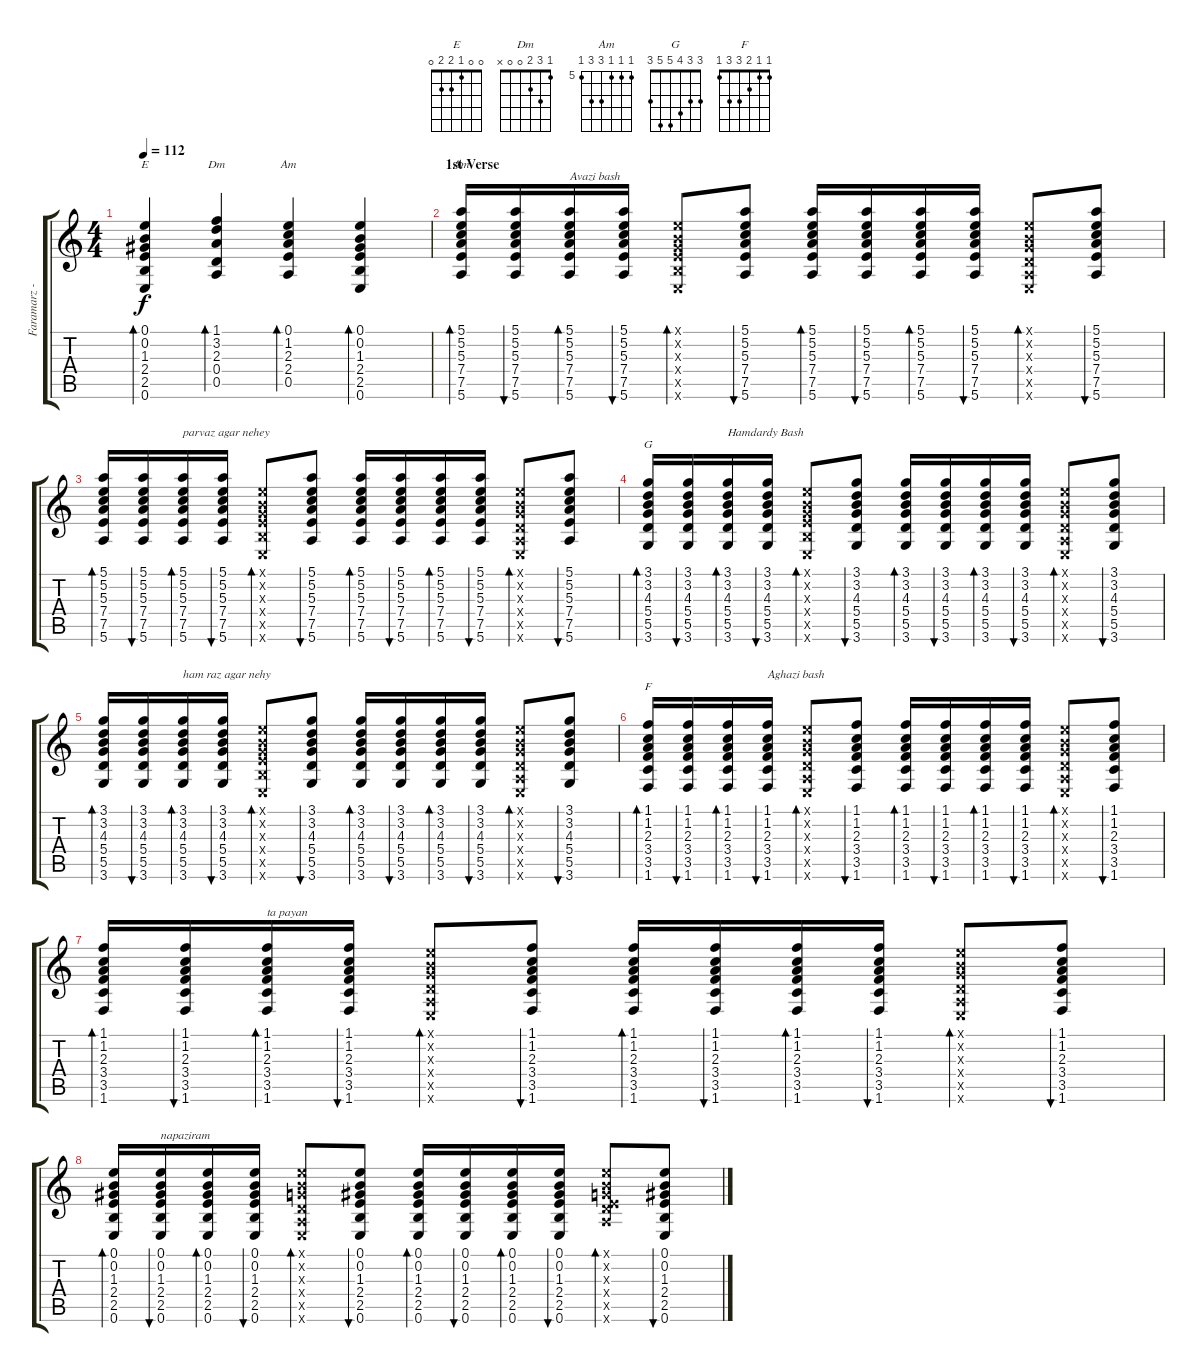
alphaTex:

\track ("Faramarz - Guitar Rythm" "Faramarz -") {instrument acousticguitarnylon}
\staff {score tabs}
\tuning (E4 B3 G3 D3 A2 E2) {hide}
\chord ("E" 0 0 1 2 2 0)
\chord ("Dm" 1 3 2 0 0 x)
\chord ("Am" 0 1 2 2 0 x)
\chord ("Am" 5 5 5 7 7 5) {firstfret 5}
\chord ("G" 3 3 4 5 5 3)
\chord ("F" 1 1 2 3 3 1)
\ts (4 4)
\tempo 112
\clef g2
\ks c
(0.1 0.2 1.3 2.4 2.5 0.6).4{bd 120 ch "E" dy f} (1.1 3.2 2.3 0.4 0.5).4{bd 120 ch "Dm"} (0.1 1.2 2.3 2.4 0.5).4{bd 120 ch "Am"} (0.1 0.2 1.3 2.4 2.5 0.6).4{bd 120} |
\section ("" "1st Verse")
(5.1 5.2 5.3 7.4 7.5 5.6).16{bd 30 ch "Am"} (5.1 5.2 5.3 7.4 7.5 5.6).16{bu 30} (5.1 5.2 5.3 7.4 7.5 5.6).16{bd 30 txt "Avazi bash"} (5.1 5.2 5.3 7.4 7.5 5.6).16{bu 30} (0.1{x} 0.2{x} 0.3{x} 2.4{x} 2.5{x} 0.6{x}).8{bd 30} (5.1 5.2 5.3 7.4 7.5 5.6).8{bu 30} (5.1 5.2 5.3 7.4 7.5 5.6).16{bd 30} (5.1 5.2 5.3 7.4 7.5 5.6).16{bu 30} (5.1 5.2 5.3 7.4 7.5 5.6).16{bd 30} (5.1 5.2 5.3 7.4 7.5 5.6).16{bu 30} (0.1{x} 0.2{x} 0.3{x} 0.4{x} 0.5{x} 0.6{x}).8{bd 30} (5.1 5.2 5.3 7.4 7.5 5.6).8{bu 30} |
(5.1 5.2 5.3 7.4 7.5 5.6).16{bd 30} (5.1 5.2 5.3 7.4 7.5 5.6).16{bu 30} (5.1 5.2 5.3 7.4 7.5 5.6).16{bd 30 txt "parvaz agar nehey"} (5.1 5.2 5.3 7.4 7.5 5.6).16{bu 30} (0.1{x} 0.2{x} 0.3{x} 2.4{x} 2.5{x} 0.6{x}).8{bd 30} (5.1 5.2 5.3 7.4 7.5 5.6).8{bu 30} (5.1 5.2 5.3 7.4 7.5 5.6).16{bd 30} (5.1 5.2 5.3 7.4 7.5 5.6).16{bu 30} (5.1 5.2 5.3 7.4 7.5 5.6).16{bd 30} (5.1 5.2 5.3 7.4 7.5 5.6).16{bu 30} (0.1{x} 0.2{x} 0.3{x} 0.4{x} 0.5{x} 0.6{x}).8{bd 30} (5.1 5.2 5.3 7.4 7.5 5.6).8{bu 30} |
(3.1 3.2 4.3 5.4 5.5 3.6).16{bd 30 ch "G"} (3.1 3.2 4.3 5.4 5.5 3.6).16{bu 30} (3.1 3.2 4.3 5.4 5.5 3.6).16{bd 30 txt "Hamdardy Bash"} (3.1 3.2 4.3 5.4 5.5 3.6).16{bu 30} (0.1{x} 0.2{x} 0.3{x} 2.4{x} 2.5{x} 0.6{x}).8{bd 30} (3.1 3.2 4.3 5.4 5.5 3.6).8{bu 30} (3.1 3.2 4.3 5.4 5.5 3.6).16{bd 30} (3.1 3.2 4.3 5.4 5.5 3.6).16{bu 30} (3.1 3.2 4.3 5.4 5.5 3.6).16{bd 30} (3.1 3.2 4.3 5.4 5.5 3.6).16{bu 30} (0.1{x} 0.2{x} 0.3{x} 0.4{x} 0.5{x} 0.6{x}).8{bd 30} (3.1 3.2 4.3 5.4 5.5 3.6).8{bu 30} |
(3.1 3.2 4.3 5.4 5.5 3.6).16{bd 30} (3.1 3.2 4.3 5.4 5.5 3.6).16{bu 30} (3.1 3.2 4.3 5.4 5.5 3.6).16{bd 30 txt "ham raz agar nehy"} (3.1 3.2 4.3 5.4 5.5 3.6).16{bu 30} (0.1{x} 0.2{x} 0.3{x} 2.4{x} 2.5{x} 0.6{x}).8{bd 30} (3.1 3.2 4.3 5.4 5.5 3.6).8{bu 30} (3.1 3.2 4.3 5.4 5.5 3.6).16{bd 30} (3.1 3.2 4.3 5.4 5.5 3.6).16{bu 30} (3.1 3.2 4.3 5.4 5.5 3.6).16{bd 30} (3.1 3.2 4.3 5.4 5.5 3.6).16{bu 30} (0.1{x} 0.2{x} 0.3{x} 0.4{x} 0.5{x} 0.6{x}).8{bd 30} (3.1 3.2 4.3 5.4 5.5 3.6).8{bu 30} |
(1.1 1.2 2.3 3.4 3.5 1.6).16{bd 30 ch "F"} (1.1 1.2 2.3 3.4 3.5 1.6).16{bu 30} (1.1 1.2 2.3 3.4 3.5 1.6).16{bd 30} (1.1 1.2 2.3 3.4 3.5 1.6).16{bu 30 txt "Aghazi bash"} (0.1{x} 0.2{x} 0.3{x} 0.4{x} 0.5{x} 0.6{x}).8{bd 30} (1.1 1.2 2.3 3.4 3.5 1.6).8{bu 30} (1.1 1.2 2.3 3.4 3.5 1.6).16{bd 30} (1.1 1.2 2.3 3.4 3.5 1.6).16{bu 30} (1.1 1.2 2.3 3.4 3.5 1.6).16{bd 30} (1.1 1.2 2.3 3.4 3.5 1.6).16{bu 30} (0.1{x} 0.2{x} 0.3{x} 0.4{x} 0.5{x} 0.6{x}).8{bd 30} (1.1 1.2 2.3 3.4 3.5 1.6).8{bu 30} |
(1.1 1.2 2.3 3.4 3.5 1.6).16{bd 30} (1.1 1.2 2.3 3.4 3.5 1.6).16{bu 30} (1.1 1.2 2.3 3.4 3.5 1.6).16{bd 30 txt "ta payan"} (1.1 1.2 2.3 3.4 3.5 1.6).16{bu 30} (0.1{x} 0.2{x} 0.3{x} 0.4{x} 0.5{x} 0.6{x}).8{bd 30} (1.1 1.2 2.3 3.4 3.5 1.6).8{bu 30} (1.1 1.2 2.3 3.4 3.5 1.6).16{bd 30} (1.1 1.2 2.3 3.4 3.5 1.6).16{bu 30} (1.1 1.2 2.3 3.4 3.5 1.6).16{bd 30} (1.1 1.2 2.3 3.4 3.5 1.6).16{bu 30} (0.1{x} 0.2{x} 0.3{x} 0.4{x} 0.5{x} 0.6{x}).8{bd 30} (1.1 1.2 2.3 3.4 3.5 1.6).8{bu 30} |
(0.1 0.2 1.3 2.4 2.5 0.6).16{bd 30} (0.1 0.2 1.3 2.4 2.5 0.6).16{bu 30 txt "napaziram"} (0.1 0.2 1.3 2.4 2.5 0.6).16{bd 30} (0.1 0.2 1.3 2.4 2.5 0.6).16{bu 30} (0.1{x} 0.2{x} 0.3{x} 0.4{x} 0.5{x} 0.6{x}).8{bd 30} (0.1 0.2 1.3 2.4 2.5 0.6).8{bu 30} (0.1 0.2 1.3 2.4 2.5 0.6).16{bd 30} (0.1 0.2 1.3 2.4 2.5 0.6).16{bu 30} (0.1 0.2 1.3 2.4 2.5 0.6).16{bd 30} (0.1 0.2 1.3 2.4 2.5 0.6).16{bu 30} (0.1{x} 0.2{x} 0.3{x} 0.4{x} 0.5{x} 12.6{x}).8{bd 30} (0.1 0.2 1.3 2.4 2.5 0.6).8{bu 30}
